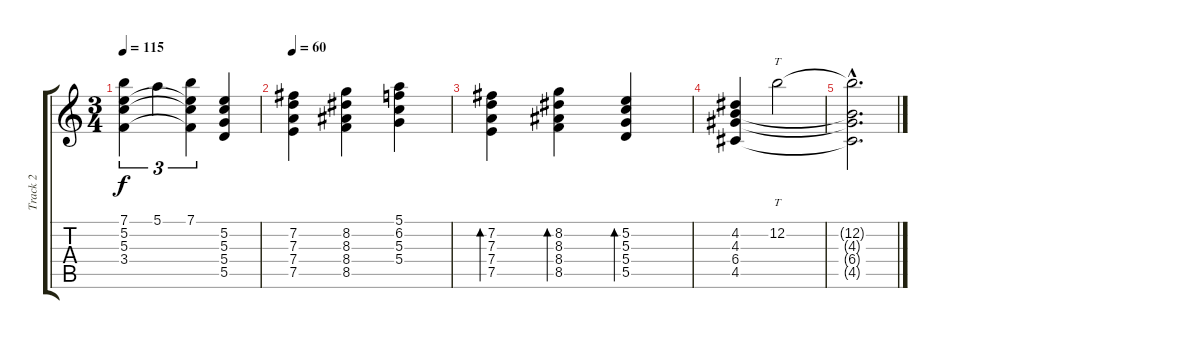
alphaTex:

\track ("Track 2" "Track 2") {instrument acousticbass}
\staff {score tabs}
\tuning (E4 B3 G3 D3 A2 E2) {hide}
\ts (3 4)
\tempo 115
\clef g2
\ks c
(7.1 5.2 5.3 3.4).4{tu (3 2) dy f} 5.1.4{tu (3 2)} (7.1 5.2{t} 5.3{t} 3.4{t}).4{tu (3 2)} (5.2 5.3 5.4 5.5).4 |
\tempo 60
(7.2 7.3 7.4 7.5).4 (8.2 8.3 8.4 8.5).4 (5.1 6.2 5.3 5.4).4 |
(7.2 7.3 7.4 7.5).4{bd 480} (8.2 8.3 8.4 8.5).4{bd 480} (5.2 5.3 5.4 5.5).4{bd 480} |
(4.2 4.3 6.4 4.5).4 12.2.2{tt} |
(12.2{hac t} 4.3{hac t} 6.4{hac t} 4.5{hac t}).2{d}
